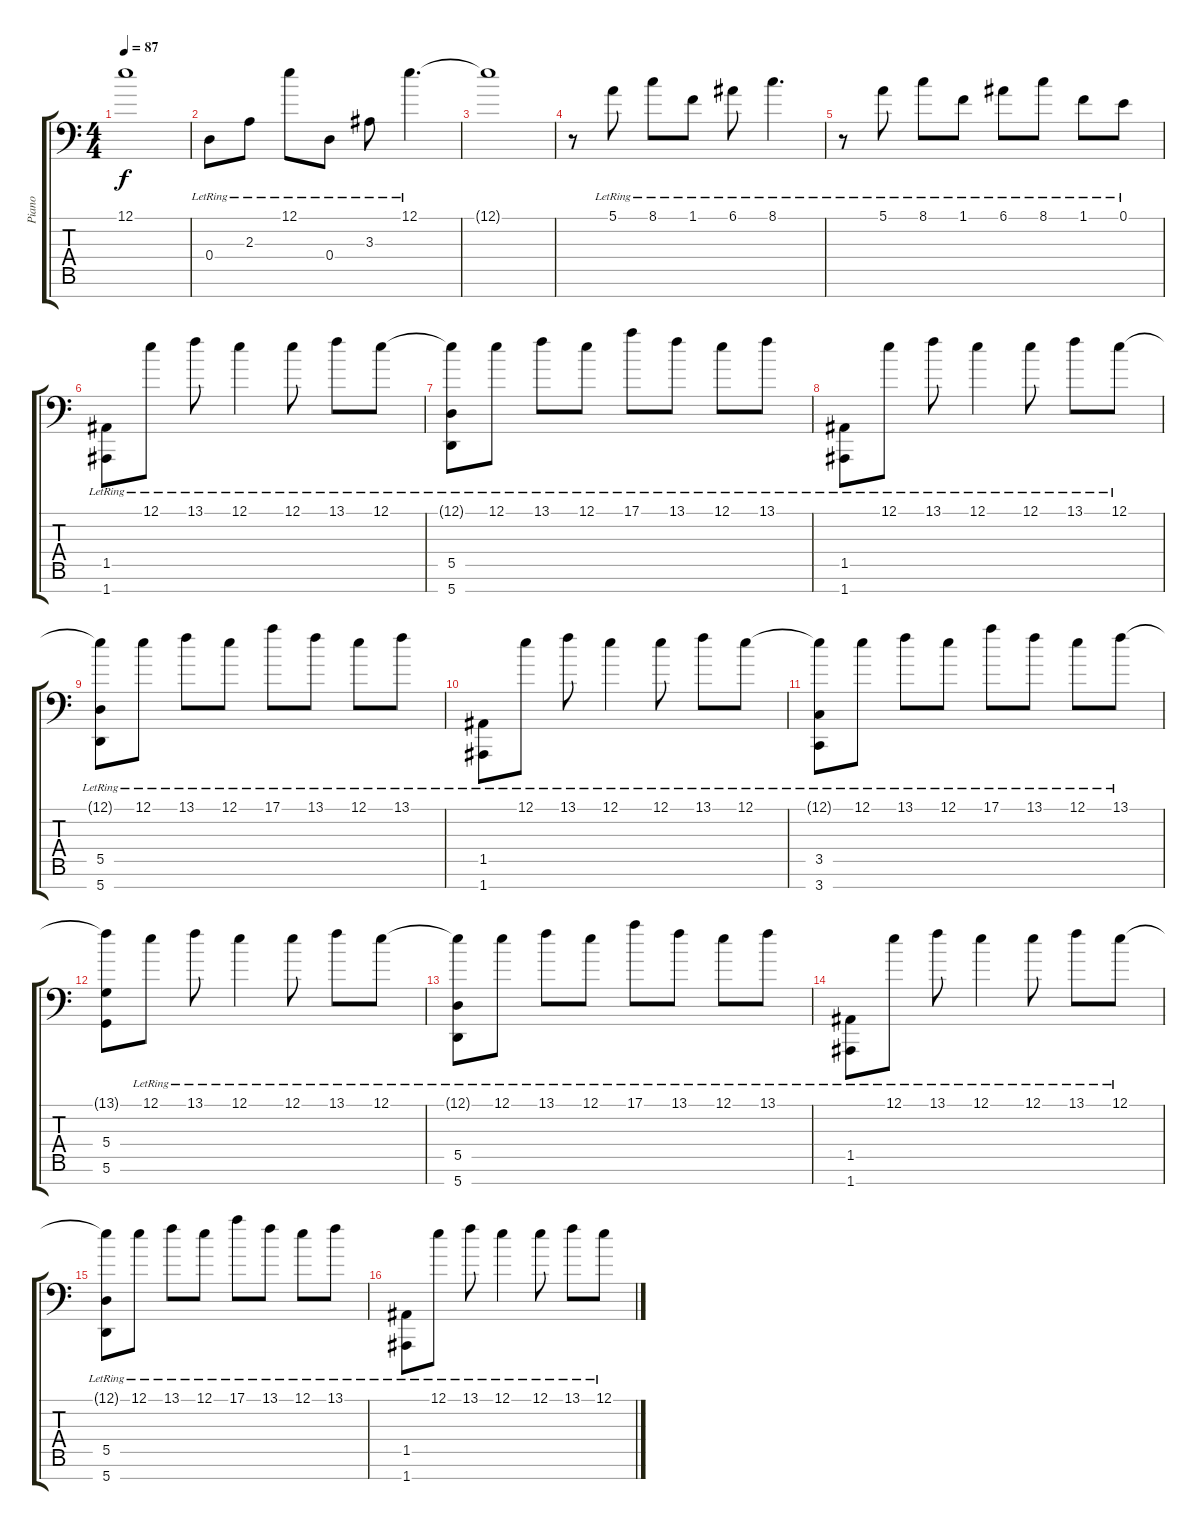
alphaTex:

\track ("Piano" "Piano") {instrument brightacousticpiano}
\staff {score tabs}
\tuning (E4 B3 G3 D3 A2 D2 A1) {hide}
\ts (4 4)
\tempo 87
\clef f4
\ks c
12.1{t}.1{dy f} |
0.4{lr}.8 2.3{lr}.8 12.1{lr}.8 0.4{lr}.8 3.3{lr}.8 12.1{lr}.4{d} |
12.1{t}.1 |
r.8 5.1{lr}.8 8.1{lr}.8 1.1{lr}.8 6.1{lr}.8 8.1{lr}.4{d} |
r.8 5.1{lr}.8 8.1{lr}.8 1.1{lr}.8 6.1{lr}.8 8.1{lr}.8 1.1{lr}.8 0.1{lr}.8 |
(1.5{lr} 1.7{lr}).8 12.1{lr}.8 13.1{lr}.8 12.1{lr}.4 12.1{lr}.8 13.1{lr}.8 12.1{lr}.8 |
(12.1{t} 5.5{lr} 5.7{lr}).8 12.1{lr}.8 13.1{lr}.8 12.1{lr}.8 17.1{lr}.8 13.1{lr}.8 12.1{lr}.8 13.1{lr}.8 |
(1.5{lr} 1.7{lr}).8 12.1{lr}.8 13.1{lr}.8 12.1{lr}.4 12.1{lr}.8 13.1{lr}.8 12.1{lr}.8 |
(12.1{t} 5.5{lr} 5.7{lr}).8 12.1{lr}.8 13.1{lr}.8 12.1{lr}.8 17.1{lr}.8 13.1{lr}.8 12.1{lr}.8 13.1{lr}.8 |
(1.5{lr} 1.7{lr}).8 12.1{lr}.8 13.1{lr}.8 12.1{lr}.4 12.1{lr}.8 13.1{lr}.8 12.1{lr}.8 |
(12.1{t} 3.5{lr} 3.7{lr}).8 12.1{lr}.8 13.1{lr}.8 12.1{lr}.8 17.1{lr}.8 13.1{lr}.8 12.1{lr}.8 13.1{lr}.8 |
(13.1{t} 5.4 5.6).8 12.1{lr}.8 13.1{lr}.8 12.1{lr}.4 12.1{lr}.8 13.1{lr}.8 12.1{lr}.8 |
(12.1{t} 5.5{lr} 5.7{lr}).8 12.1{lr}.8 13.1{lr}.8 12.1{lr}.8 17.1{lr}.8 13.1{lr}.8 12.1{lr}.8 13.1{lr}.8 |
(1.5{lr} 1.7{lr}).8 12.1{lr}.8 13.1{lr}.8 12.1{lr}.4 12.1{lr}.8 13.1{lr}.8 12.1{lr}.8 |
(12.1{t} 5.5{lr} 5.7{lr}).8 12.1{lr}.8 13.1{lr}.8 12.1{lr}.8 17.1{lr}.8 13.1{lr}.8 12.1{lr}.8 13.1{lr}.8 |
(1.5{lr} 1.7{lr}).8 12.1{lr}.8 13.1{lr}.8 12.1{lr}.4 12.1{lr}.8 13.1{lr}.8 12.1{lr}.8
